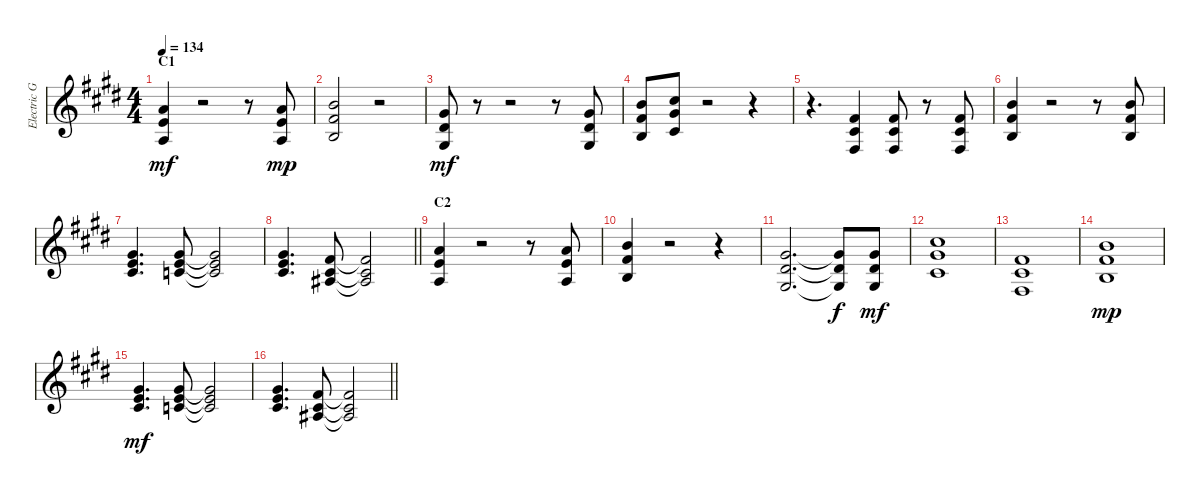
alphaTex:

\track ("Electric Guitar 2" "Electric G") {instrument distortionguitar}
\staff {score}
\tuning (E4 B3 G3 D3 A2 E2) {hide}
\ts (4 4)
\section ("" "C1")
\tempo 134
\clef g2
\ks e
(2.3 2.4 0.5).4{dy mf} r.2 r.8 (2.3 2.4 0.5).8{dy mp} |
(4.3 4.4 2.5).2 r.2 |
(6.4 6.5 4.6).8{dy mf} r.8 r.2 r.8 (6.4 6.5 4.6).8 |
(4.3 4.4 2.5).8 (6.3 6.4 4.5).8 r.2 r.4 |
r.4{d} (4.4 4.5 2.6).4 (4.4 4.5 2.6).8 r.8 (4.4 4.5 2.6).8 |
(4.3 4.4 2.5).4 r.2 r.8 (4.3 4.4 2.5).8 |
(1.3 2.4 4.5).4{d} (1.3 2.4 3.5).8 (1.3{t} 2.4{t} 3.5{t}).2 |
\barLineRight lightlight
(1.3 2.4 4.5).4{d} (4.4 4.5 6.6).8 (4.4{t} 4.5{t} 6.6{t}).2 |
\section ("" "C2")
(2.3 2.4 0.5).4 r.2 r.8 (2.3 2.4 0.5).8 |
(4.3 4.4 2.5).4 r.2 r.4 |
(6.4 6.5 4.6).2{d} (6.4{t} 6.5{t} 4.6{t}).8{dy f} (6.4 6.5 4.6).8{dy mf} |
(6.3 6.4 4.5).1 |
(4.4 4.5 2.6).1 |
(4.3 4.4 2.5).1{dy mp} |
(1.3 2.4 4.5).4{d dy mf} (1.3 2.4 3.5).8 (1.3{t} 2.4{t} 3.5{t}).2 |
\barLineRight lightlight
(1.3 2.4 4.5).4{d} (4.4 4.5 6.6).8 (4.4{t} 4.5{t} 6.6{t}).2
